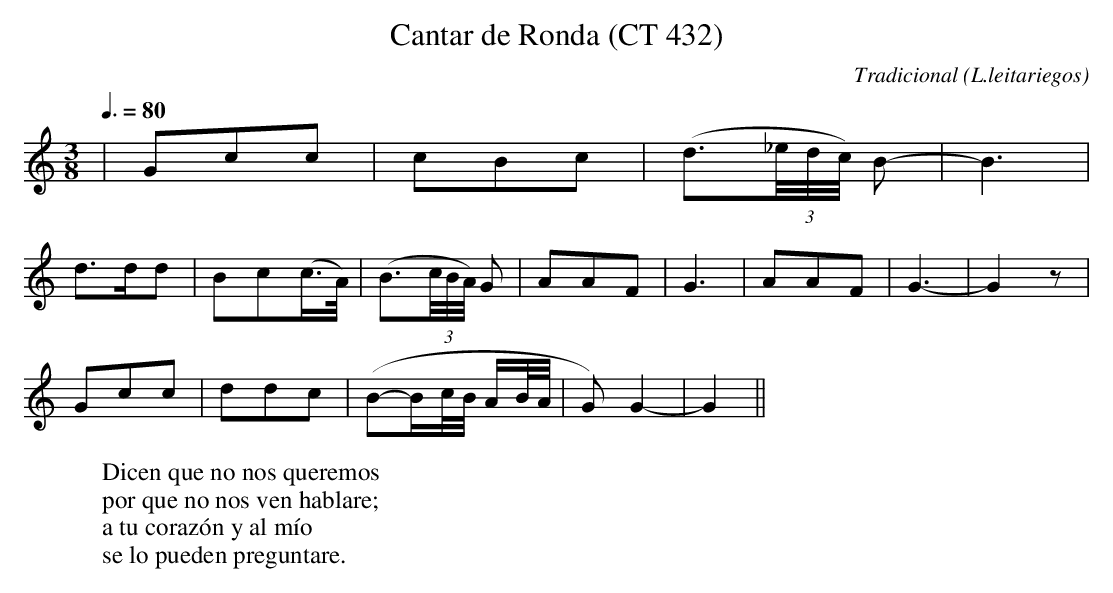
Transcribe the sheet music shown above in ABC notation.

X:1
T:Cantar de Ronda (CT 432)
C:Tradicional
O:L.leitariegos
M:3/8
L:1/8
Q:3/8=80
K:C
|Gcc|cBc|(d3/2(3_e/4d/4c/4) B-|B3|
d>dd|Bc(c/>A/)|(B3/2(3c/4B/4A/4) G|AAF|G3|AAF|G3-|G2 z|
Gcc|ddc|(B-B/c/4B/4 A/B/4A/4|G)G2-|G2 ||
W:Dicen que no nos queremos
W:por que no nos ven hablare;
W:a tu corazón y al mío
W:se lo pueden preguntare.
W:
